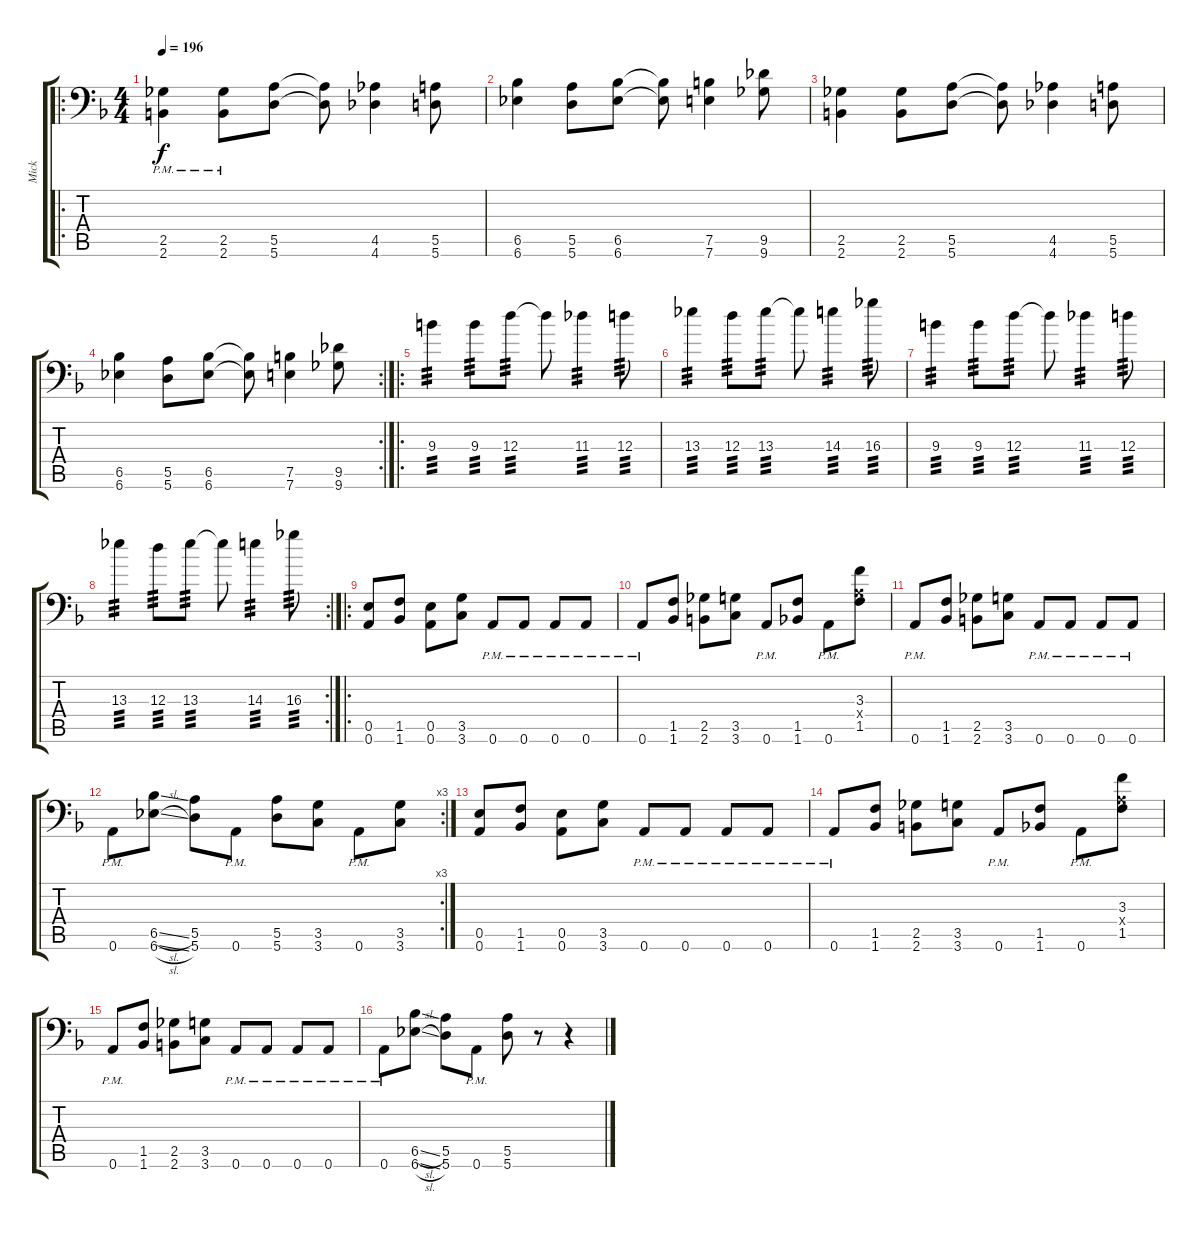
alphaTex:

\track ("Mick" "Mick") {instrument distortionguitar}
\staff {score tabs}
\tuning (B3 Gb3 D3 A2 E2 A1) {hide}
\ro
\ts (4 4)
\tempo 196
\clef f4
\ks dminor
(2.5{pm} 2.6{pm}).4{dy f} (2.5{pm} 2.6{pm}).8 (5.5 5.6).8 (5.5{t} 5.6{t}).8 (4.5 4.6).4 (5.5 5.6).8 |
(6.5 6.6).4 (5.5 5.6).8 (6.5 6.6).8 (6.5{t} 6.6{t}).8 (7.5 7.6).4 (9.5 9.6).8 |
(2.5 2.6).4 (2.5 2.6).8 (5.5 5.6).8 (5.5{t} 5.6{t}).8 (4.5 4.6).4 (5.5 5.6).8 |
\rc 2
(6.5 6.6).4 (5.5 5.6).8 (6.5 6.6).8 (6.5{t} 6.6{t}).8 (7.5 7.6).4 (9.5 9.6).8 |
\ro
9.3.4{tp 3} 9.3.8{tp 3} 12.3.8{tp 3} 12.3{t}.8 11.3.4{tp 3} 12.3.8{tp 3} |
13.3.4{tp 3} 12.3.8{tp 3} 13.3.8{tp 3} 13.3{t}.8 14.3.4{tp 3} 16.3.8{tp 3} |
9.3.4{tp 3} 9.3.8{tp 3} 12.3.8{tp 3} 12.3{t}.8 11.3.4{tp 3} 12.3.8{tp 3} |
\rc 2
13.3.4{tp 3} 12.3.8{tp 3} 13.3.8{tp 3} 13.3{t}.8 14.3.4{tp 3} 16.3.8{tp 3} |
\ro
(0.5 0.6).8 (1.5 1.6).8 (0.5 0.6).8 (3.5 3.6).8 0.6{pm}.8 0.6{pm}.8 0.6{pm}.8 0.6{pm}.8 |
0.6{pm}.8 (1.5 1.6).8 (2.5 2.6).8 (3.5 3.6).8 0.6{pm}.8 (1.5 1.6).8 0.6{pm}.8 (3.3 0.4{x} 1.5).8 |
0.6{pm}.8 (1.5 1.6).8 (2.5 2.6).8 (3.5 3.6).8 0.6{pm}.8 0.6{pm}.8 0.6{pm}.8 0.6{pm}.8 |
\rc 3
0.6{pm}.8 (6.5{sl} 6.6{sl}).8 (5.5 5.6).8 0.6{pm}.8 (5.5 5.6).8 (3.5 3.6).8 0.6{pm}.8 (3.5 3.6).8 |
(0.5 0.6).8 (1.5 1.6).8 (0.5 0.6).8 (3.5 3.6).8 0.6{pm}.8 0.6{pm}.8 0.6{pm}.8 0.6{pm}.8 |
0.6{pm}.8 (1.5 1.6).8 (2.5 2.6).8 (3.5 3.6).8 0.6{pm}.8 (1.5 1.6).8 0.6{pm}.8 (3.3 0.4{x} 1.5).8 |
0.6{pm}.8 (1.5 1.6).8 (2.5 2.6).8 (3.5 3.6).8 0.6{pm}.8 0.6{pm}.8 0.6{pm}.8 0.6{pm}.8 |
0.6{pm}.8 (6.5{sl} 6.6{sl}).8 (5.5 5.6).8 0.6{pm}.8 (5.5 5.6).8 r.8 r.4
